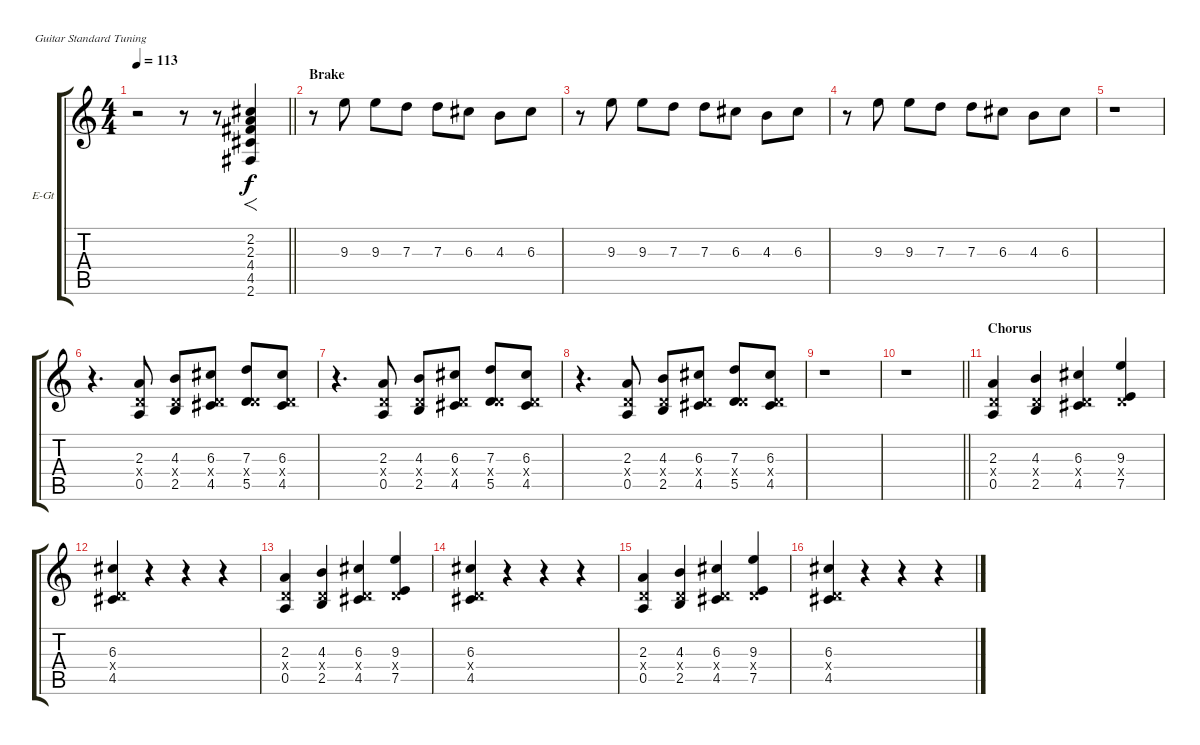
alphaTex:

\bracketExtendMode groupsimilarinstruments
\firstSystemTrackNameOrientation horizontal
\otherSystemsTrackNameOrientation horizontal
\track ("Adds" "E-Gt") {instrument electricguitarclean}
\staff {score tabs}
\tuning (E4 B3 G3 D3 A2 E2)
\ts (4 4)
\tempo 113
\clef g2
\barLineRight lightlight
\ks c
r.2{dy f} r.8 r.8 (2.6 4.5 4.4 2.3 2.2).4{f} |
\section ("" "Brake")
r.8 9.3.8 9.3.8 7.3.8 7.3.8 6.3.8 4.3.8 6.3.8 |
r.8 9.3.8 9.3.8 7.3.8 7.3.8 6.3.8 4.3.8 6.3.8 |
r.8 9.3.8 9.3.8 7.3.8 7.3.8 6.3.8 4.3.8 6.3.8 |
r.1 |
r.4{d} (0.5 2.3 0.4{x}).8 (2.5 4.3 0.4{x}).8 (4.5 6.3 0.4{x}).8 (5.5 7.3 0.4{x}).8 (4.5 6.3 0.4{x}).8 |
r.4{d} (0.5 2.3 0.4{x}).8 (2.5 4.3 0.4{x}).8 (4.5 6.3 0.4{x}).8 (5.5 7.3 0.4{x}).8 (4.5 6.3 0.4{x}).8 |
r.4{d} (0.5 2.3 0.4{x}).8 (2.5 4.3 0.4{x}).8 (4.5 6.3 0.4{x}).8 (5.5 7.3 0.4{x}).8 (4.5 6.3 0.4{x}).8 |
r.1 |
\barLineRight lightlight
r.1 |
\section ("" "Chorus")
(0.5 2.3 0.4{x}).4 (2.5 4.3 0.4{x}).4 (4.5 6.3 0.4{x}).4 (7.5 9.3 0.4{x}).4 |
(4.5 6.3 0.4{x}).4 r.4 r.4 r.4 |
(0.5 2.3 0.4{x}).4 (2.5 4.3 0.4{x}).4 (4.5 6.3 0.4{x}).4 (7.5 9.3 0.4{x}).4 |
(4.5 6.3 0.4{x}).4 r.4 r.4 r.4 |
(0.5 2.3 0.4{x}).4 (2.5 4.3 0.4{x}).4 (4.5 6.3 0.4{x}).4 (7.5 9.3 0.4{x}).4 |
(4.5 6.3 0.4{x}).4 r.4 r.4 r.4
